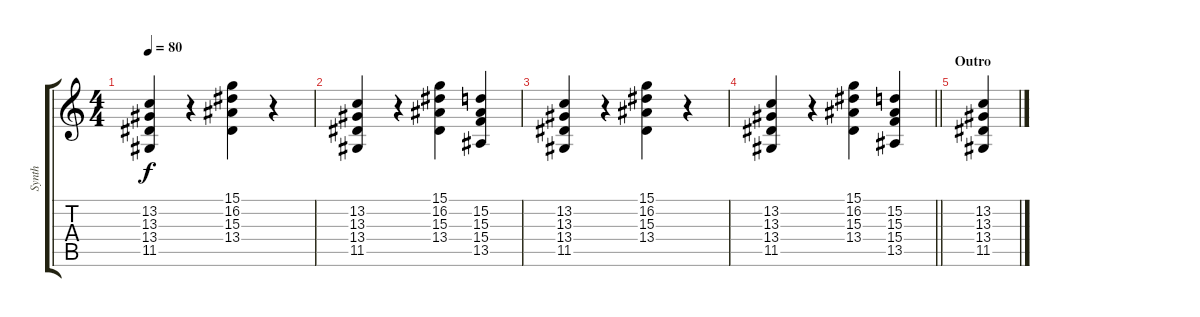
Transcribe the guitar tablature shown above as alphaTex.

\track ("Synth" "Synth") {instrument pad8sweep}
\staff {score tabs}
\tuning (E4 B3 G3 D3 A2 E2) {hide}
\ts (4 4)
\tempo 80
\clef g2
\ks c
(13.2 13.3 13.4 11.5).4{dy f} r.4 (15.1 16.2 15.3 13.4).4 r.4 |
(13.2 13.3 13.4 11.5).4 r.4 (15.1 16.2 15.3 13.4).4 (15.2 15.3 15.4 13.5).4 |
(13.2 13.3 13.4 11.5).4 r.4 (15.1 16.2 15.3 13.4).4 r.4 |
\barLineRight lightlight
(13.2 13.3 13.4 11.5).4 r.4 (15.1 16.2 15.3 13.4).4 (15.2 15.3 15.4 13.5).4 |
\section ("" "Outro")
(13.2 13.3 13.4 11.5).4
